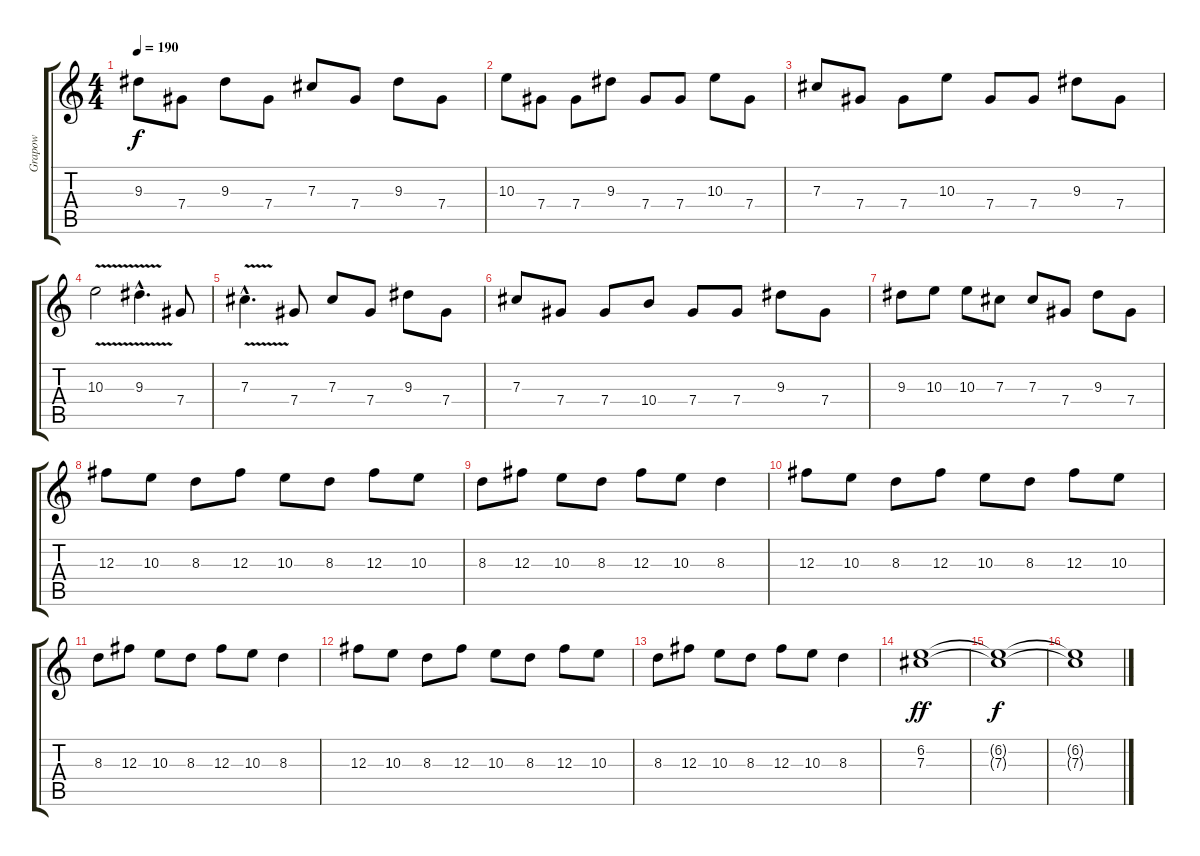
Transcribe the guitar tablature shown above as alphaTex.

\track ("Grapow" "Grapow") {instrument overdrivenguitar}
\staff {score tabs}
\tuning (Eb4 Bb3 Gb3 Db3 Ab2 Db2) {hide}
\ts (4 4)
\tempo 190
\clef g2
\ks c
9.3.8{dy f} 7.4.8 9.3.8 7.4.8 7.3.8 7.4.8 9.3.8 7.4.8 |
10.3.8 7.4.8 7.4.8 9.3.8 7.4.8 7.4.8 10.3.8 7.4.8 |
7.3.8 7.4.8 7.4.8 10.3.8 7.4.8 7.4.8 9.3.8 7.4.8 |
10.3{v}.2 9.3{v hac}.4{d} 7.4.8 |
7.3{v hac}.4{d} 7.4.8 7.3.8 7.4.8 9.3.8 7.4.8 |
7.3.8 7.4.8 7.4.8 10.4.8 7.4.8 7.4.8 9.3.8 7.4.8 |
9.3.8 10.3.8 10.3.8 7.3.8 7.3.8 7.4.8 9.3.8 7.4.8 |
12.3.8 10.3.8 8.3.8 12.3.8 10.3.8 8.3.8 12.3.8 10.3.8 |
8.3.8 12.3.8 10.3.8 8.3.8 12.3.8 10.3.8 8.3.4 |
12.3.8 10.3.8 8.3.8 12.3.8 10.3.8 8.3.8 12.3.8 10.3.8 |
8.3.8 12.3.8 10.3.8 8.3.8 12.3.8 10.3.8 8.3.4 |
12.3.8 10.3.8 8.3.8 12.3.8 10.3.8 8.3.8 12.3.8 10.3.8 |
8.3.8 12.3.8 10.3.8 8.3.8 12.3.8 10.3.8 8.3.4 |
(6.2 7.3).1{dy ff} |
(6.2{t} 7.3{t}).1{dy f} |
(6.2{t} 7.3{t}).1
